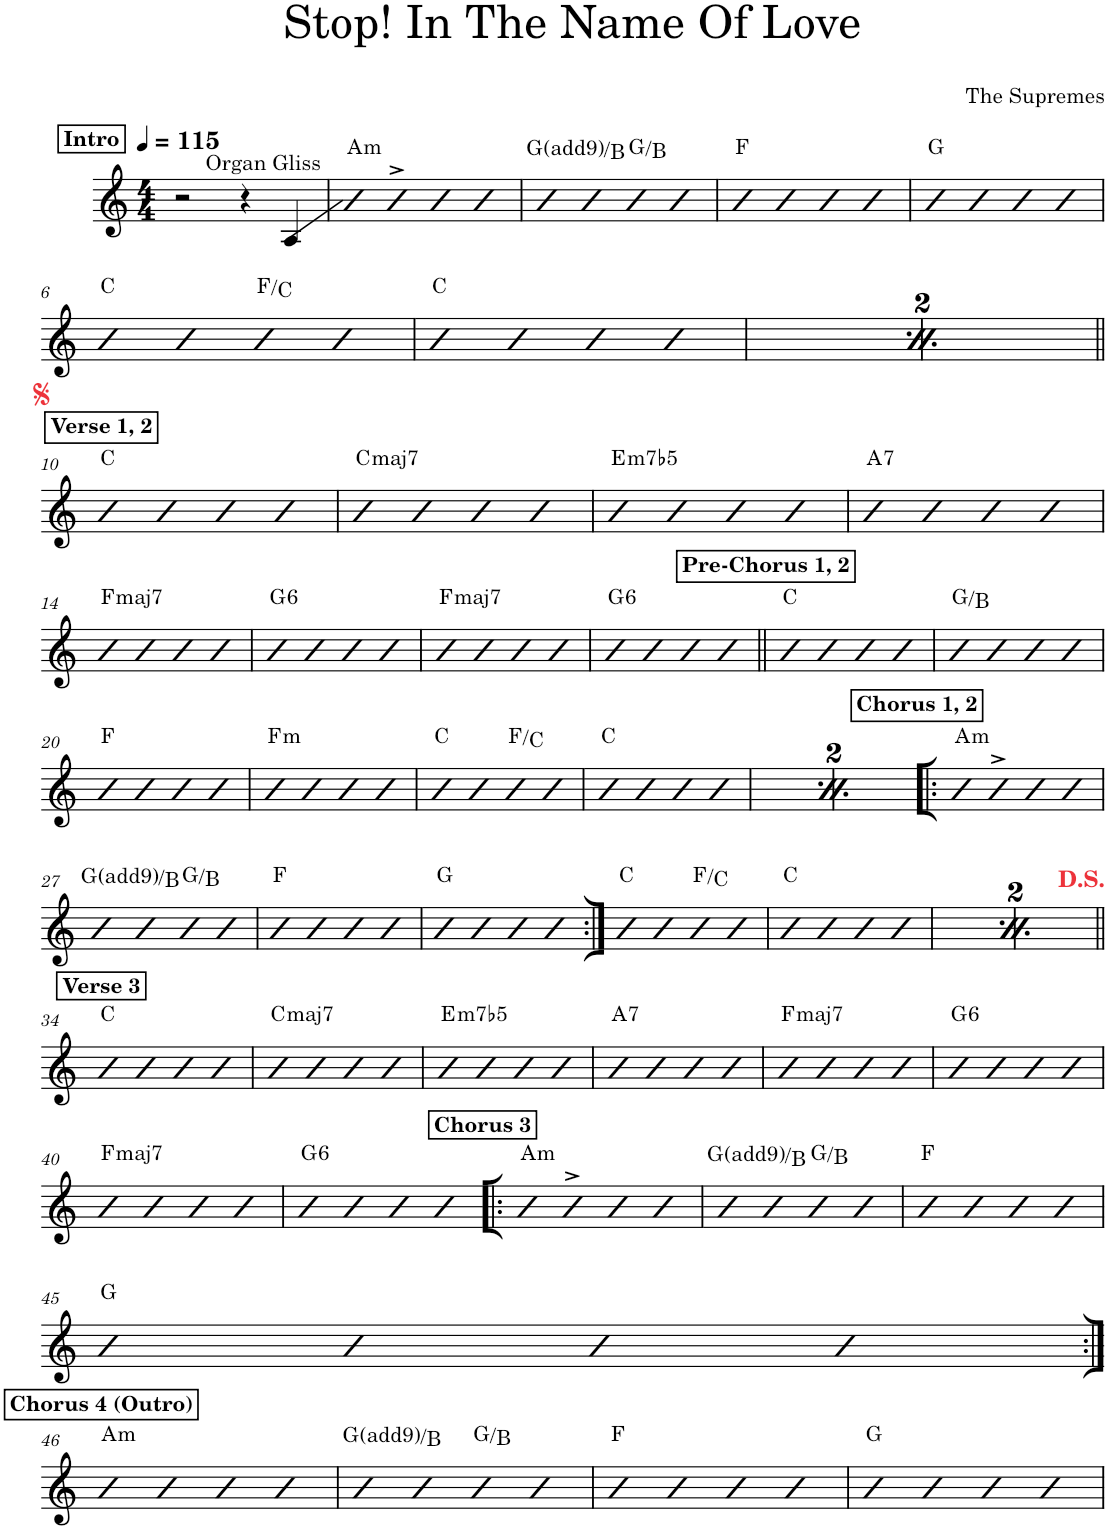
**kern	**harte
*part1	*part1
*staff1	*
*I"Piano	*
*I'Pno.	*
*clefG2	*
*k[]	*
*M4/4	*
*MM115	*
!!LO:REH:place=s1:a:B:cj:t=Intro
=1	=1
2r	.
4r	.
!LO:TX:a:t=Organ Gliss	!
4A/	.
=2	=2
!	!LO:H:kt=m
4b	A:min
4b^	.
4b	.
4b	.
=3	=3
4b	G:maj(9)/3
4b	.
4b	G:maj/3
4b	.
=4	=4
4b	F:maj
4b	.
4b	.
4b	.
=5	=5
4b	G:maj
4b	.
4b	.
4b	.
!!LO:LB:g=z
=6	=6
4b	C:maj
4b	.
4b	F:maj/5
4b	.
=7	=7
4b	C:maj
4b	.
4b	.
4b	.
=8	=8
4b	C:maj
4b	.
4b	F:maj/5
4b	.
=9	=9
4b	C:maj
4b	.
4b	.
4b	.
!!LO:LB:g=z
!!LO:REH:place=s1:a:B:cj:t=Verse 1, 2
=10||	=10||
4b	C:maj
4b	.
4b	.
4b	.
=11	=11
!	!LO:H:kt=maj7
4b	C:maj7
4b	.
4b	.
4b	.
=12	=12
!	!LO:H:kt=m7b5
4bn	E:hdim7
4b	.
4b	.
4b	.
=13	=13
!	!LO:H:kt=7
4b	A:7
4b	.
4b	.
4b	.
!!LO:LB:g=z
=14	=14
!	!LO:H:kt=maj7
4b	F:maj7
4b	.
4b	.
4b	.
=15	=15
!	!LO:H:kt=6
4b	G:maj6
4b	.
4b	.
4b	.
=16	=16
!	!LO:H:kt=maj7
4b	F:maj7
4b	.
4b	.
4b	.
=17	=17
!	!LO:H:kt=6
4b	G:maj6
4b	.
4b	.
4b	.
!!LO:REH:place=s1:a:B:cj:t=Pre-Chorus 1, 2
=18||	=18||
4b	C:maj
4b	.
4b	.
4b	.
=19	=19
4b	G:maj/3
4b	.
4b	.
4b	.
!!LO:LB:g=z
=20	=20
4b	F:maj
4b	.
4b	.
4b	.
=21	=21
!	!LO:H:kt=m
4b	F:min
4b	.
4b	.
4b	.
=22	=22
4b	C:maj
4b	.
4b	F:maj/5
4b	.
=23	=23
4b	C:maj
4b	.
4b	.
4b	.
=24	=24
4b	C:maj
4b	.
4b	F:maj/5
4b	.
=25	=25
4b	C:maj
4b	.
4b	.
4b	.
!!LO:REH:place=s1:a:B:cj:t=Chorus 1, 2
=26!|:	=26!|:
!	!LO:H:kt=m
4b	A:min
4b^	.
4b	.
4b	.
!!LO:LB:g=z
=27	=27
4b	G:maj(9)/3
4b	.
4b	G:maj/3
4b	.
=28	=28
4b	F:maj
4b	.
4b	.
4b	.
=29	=29
4b	G:maj
4b	.
4b	.
4b	.
=30:|!	=30:|!
4b	C:maj
4b	.
4b	F:maj/5
4b	.
=31	=31
4b	C:maj
4b	.
4b	.
4b	.
=32	=32
4b	C:maj
4b	.
4b	F:maj/5
4b	.
=33	=33
4b	C:maj
4b	.
4b	.
4b	.
!!LO:LB:g=z
!!LO:REH:place=s1:a:B:cj:t=Verse 3
=34||	=34||
4b	C:maj
4b	.
4b	.
4b	.
=35	=35
!	!LO:H:kt=maj7
4b	C:maj7
4b	.
4b	.
4b	.
=36	=36
!	!LO:H:kt=m7b5
4bn	E:hdim7
4b	.
4b	.
4b	.
=37	=37
!	!LO:H:kt=7
4b	A:7
4b	.
4b	.
4b	.
=38	=38
!	!LO:H:kt=maj7
4b	F:maj7
4b	.
4b	.
4b	.
=39	=39
!	!LO:H:kt=6
4b	G:maj6
4b	.
4b	.
4b	.
!!LO:LB:g=z
=40	=40
!	!LO:H:kt=maj7
4b	F:maj7
4b	.
4b	.
4b	.
=41	=41
!	!LO:H:kt=6
4b	G:maj6
4b	.
4b	.
4b	.
!!LO:REH:place=s1:a:B:cj:t=Chorus 3
=42!|:	=42!|:
!	!LO:H:kt=m
4b	A:min
4b^	.
4b	.
4b	.
=43	=43
4b	G:maj(9)/3
4b	.
4b	G:maj/3
4b	.
=44	=44
4b	F:maj
4b	.
4b	.
4b	.
!!LO:LB:g=z
=45	=45
4b	G:maj
4b	.
4b	.
4b	.
!!LO:LB:g=z
!!LO:REH:place=s1:a:B:cj:t=Chorus 4 (Outro)
=46:|!	=46:|!
!	!LO:H:kt=m
4b	A:min
4b	.
4b	.
4b	.
=47	=47
4b	G:maj(9)/3
4b	.
4b	G:maj/3
4b	.
=48	=48
4b	F:maj
4b	.
4b	.
4b	.
=49	=49
4b	G:maj
4b	.
4b	.
4b	.
=	=
*-	*-
